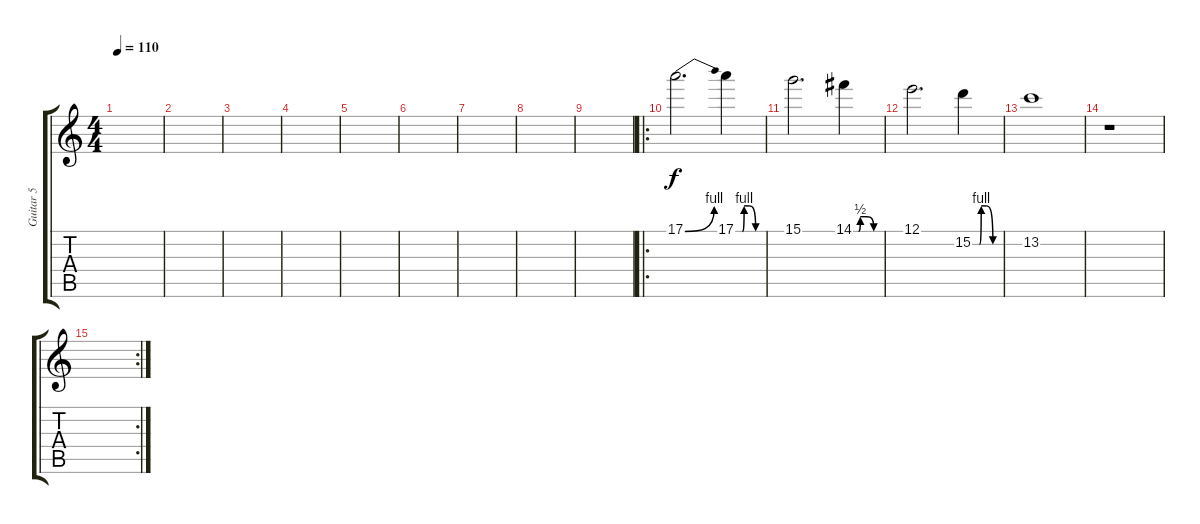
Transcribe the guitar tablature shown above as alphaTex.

\track ("Guitar 5" "Guitar 5") {instrument overdrivenguitar}
\staff {score tabs}
\tuning (E4 B3 G3 D3 A2 E2) {hide}
\ts (4 4)
\tempo 110
\clef g2
\ks c
|
|
|
|
|
|
|
|
|
\ro
17.1{be (bend 0 0 60 4)}.2{d} 17.1{be (custom 0 0 15 0 19 4 30 4 45 0 60 0)}.4 |
15.1.2{d} 14.1{be (custom 0 0 11 0 15 2 30 2 45 0 60 0)}.4 |
12.1.2{d} 15.2{be (custom 0 0 15 0 19 4 30 4 45 0 60 0)}.4 |
13.2.1 |
r.1 |
\rc 2
